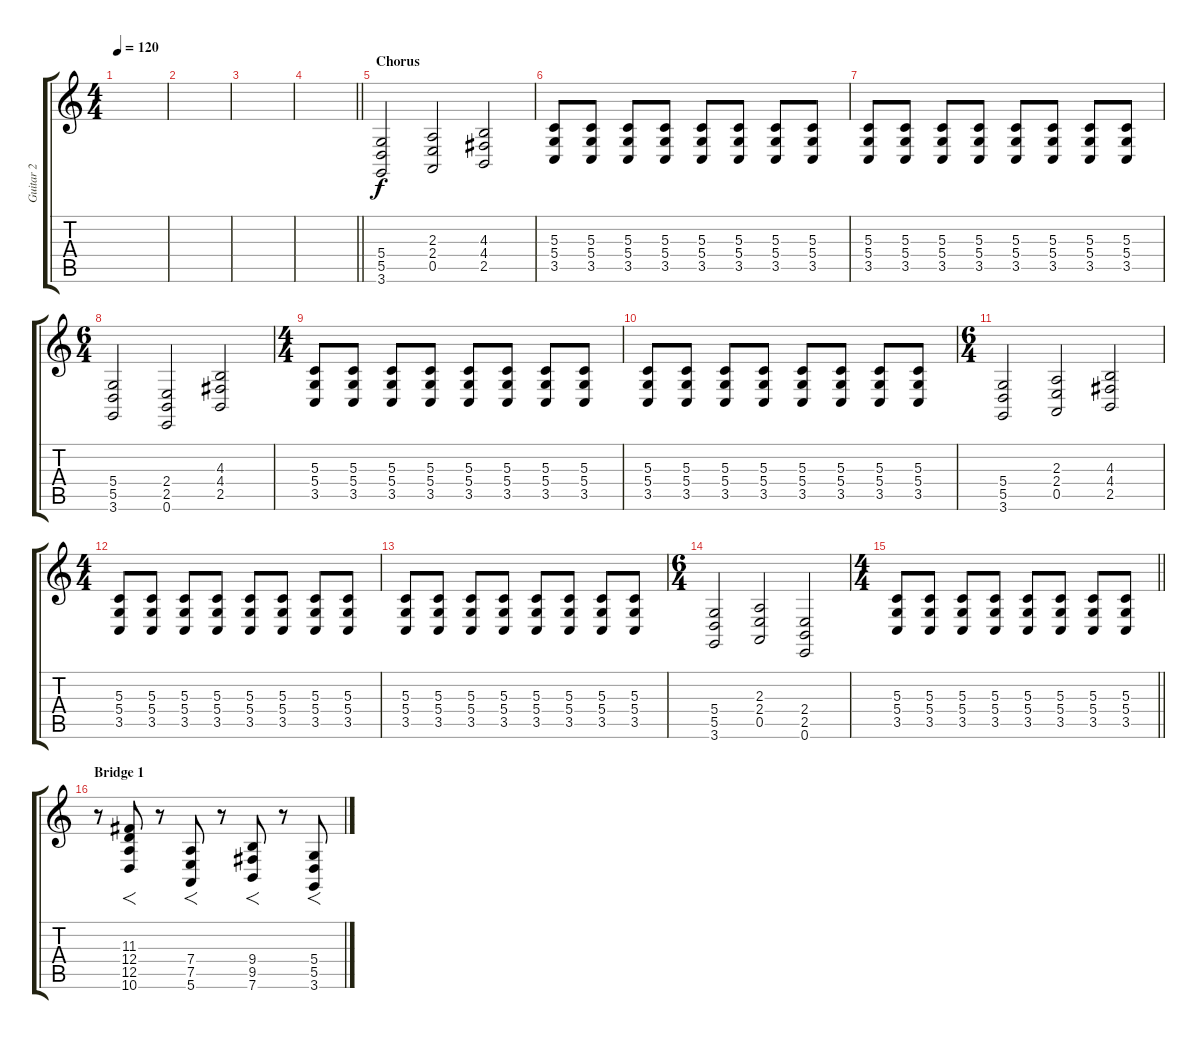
\track ("Guitar 2" "Guitar 2") {instrument lead2sawtooth}
\staff {score tabs}
\tuning (E4 B3 G3 D3 A2 E2) {hide}
\ts (4 4)
\tempo 120
\clef g2
\ks c
|
|
|
\barLineRight lightlight
|
\section ("" "Chorus")
(5.4 5.5 3.6).2 (2.3 2.4 0.5).2 (4.3 4.4 2.5).2 |
(5.3 5.4 3.5).8 (5.3 5.4 3.5).8 (5.3 5.4 3.5).8 (5.3 5.4 3.5).8 (5.3 5.4 3.5).8 (5.3 5.4 3.5).8 (5.3 5.4 3.5).8 (5.3 5.4 3.5).8 |
(5.3 5.4 3.5).8 (5.3 5.4 3.5).8 (5.3 5.4 3.5).8 (5.3 5.4 3.5).8 (5.3 5.4 3.5).8 (5.3 5.4 3.5).8 (5.3 5.4 3.5).8 (5.3 5.4 3.5).8 |
\ts (6 4)
(5.4 5.5 3.6).2 (2.4 2.5 0.6).2 (4.3 4.4 2.5).2 |
\ts (4 4)
(5.3 5.4 3.5).8 (5.3 5.4 3.5).8 (5.3 5.4 3.5).8 (5.3 5.4 3.5).8 (5.3 5.4 3.5).8 (5.3 5.4 3.5).8 (5.3 5.4 3.5).8 (5.3 5.4 3.5).8 |
(5.3 5.4 3.5).8 (5.3 5.4 3.5).8 (5.3 5.4 3.5).8 (5.3 5.4 3.5).8 (5.3 5.4 3.5).8 (5.3 5.4 3.5).8 (5.3 5.4 3.5).8 (5.3 5.4 3.5).8 |
\ts (6 4)
(5.4 5.5 3.6).2 (2.3 2.4 0.5).2 (4.3 4.4 2.5).2 |
\ts (4 4)
(5.3 5.4 3.5).8 (5.3 5.4 3.5).8 (5.3 5.4 3.5).8 (5.3 5.4 3.5).8 (5.3 5.4 3.5).8 (5.3 5.4 3.5).8 (5.3 5.4 3.5).8 (5.3 5.4 3.5).8 |
(5.3 5.4 3.5).8 (5.3 5.4 3.5).8 (5.3 5.4 3.5).8 (5.3 5.4 3.5).8 (5.3 5.4 3.5).8 (5.3 5.4 3.5).8 (5.3 5.4 3.5).8 (5.3 5.4 3.5).8 |
\ts (6 4)
(5.4 5.5 3.6).2 (2.3 2.4 0.5).2 (2.4 2.5 0.6).2 |
\ts (4 4)
\barLineRight lightlight
(5.3 5.4 3.5).8 (5.3 5.4 3.5).8 (5.3 5.4 3.5).8 (5.3 5.4 3.5).8 (5.3 5.4 3.5).8 (5.3 5.4 3.5).8 (5.3 5.4 3.5).8 (5.3 5.4 3.5).8 |
\section ("" "Bridge 1")
r.8 (11.3 12.4 12.5 10.6).8{f} r.8 (7.4 7.5 5.6).8{f} r.8 (9.4 9.5 7.6).8{f} r.8 (5.4 5.5 3.6).8{f}
